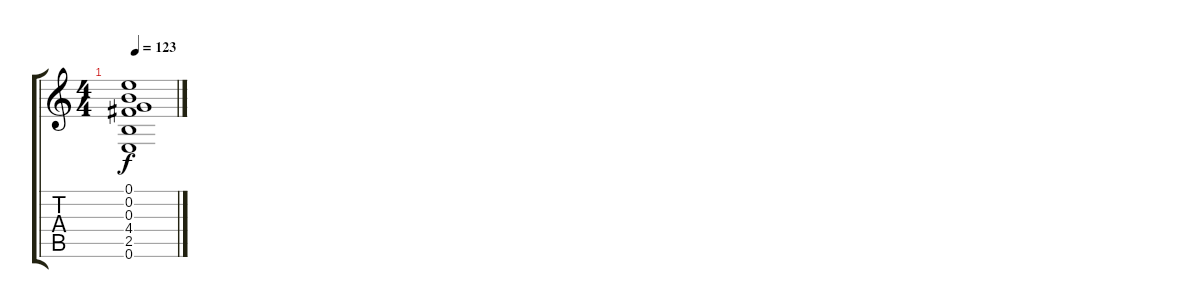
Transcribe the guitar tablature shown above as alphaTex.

\track "" {instrument acousticguitarsteel}
\staff {score tabs}
\tuning (E4 B3 G3 D3 A2 E2) {hide}
\ts (4 4)
\tempo 123
\clef g2
\ks c
(0.1 0.2 0.3 4.4 2.5 0.6).1{dy f}
